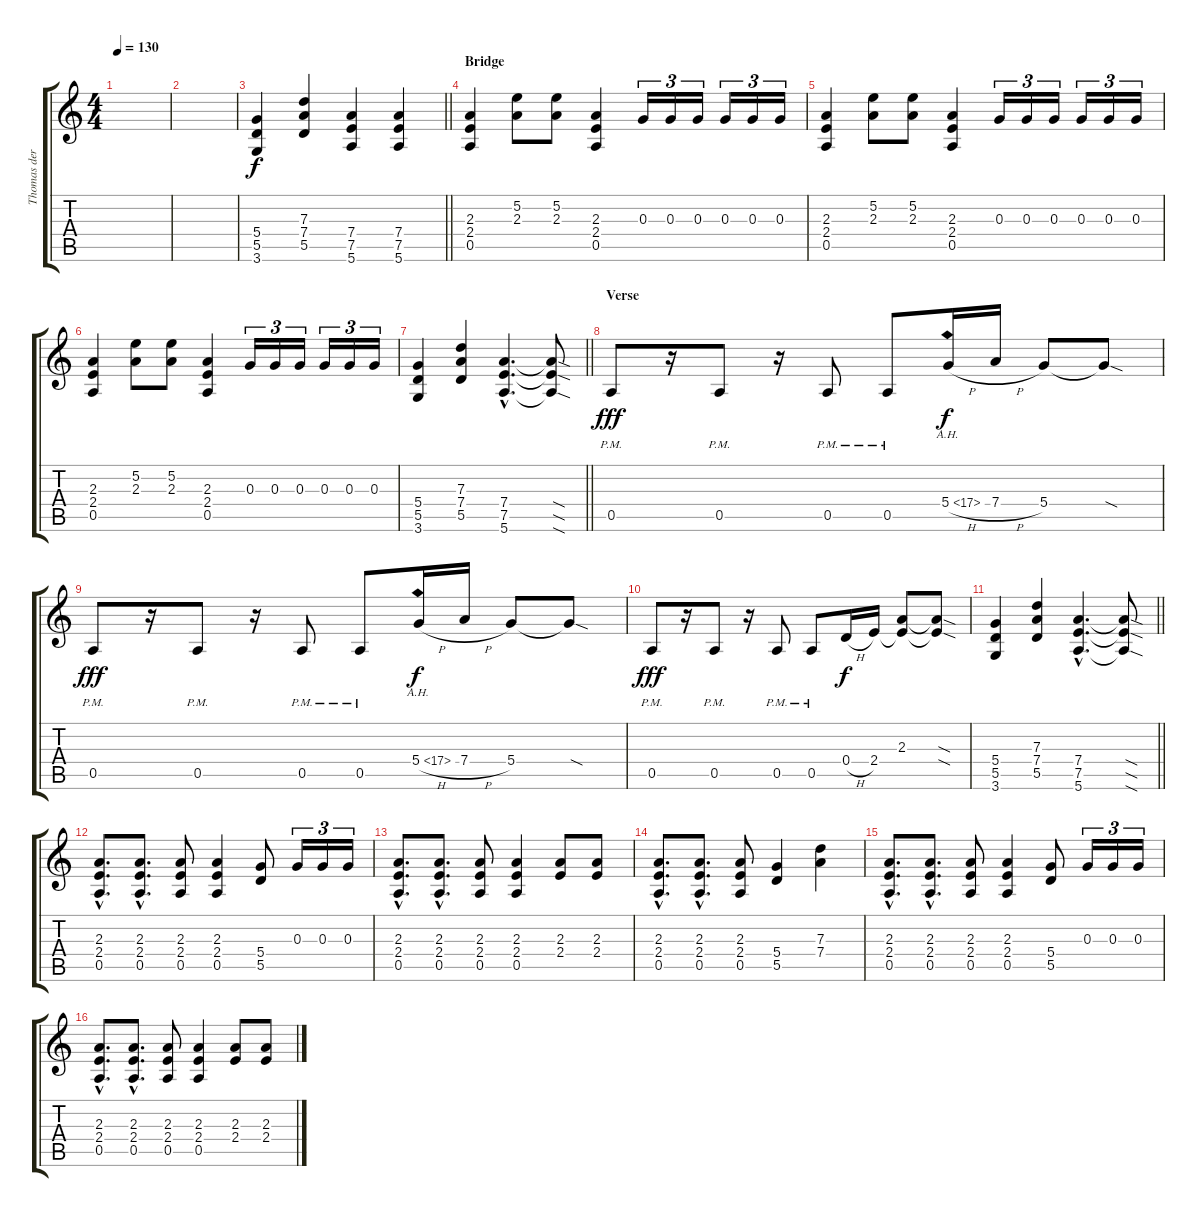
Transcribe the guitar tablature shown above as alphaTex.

\track ("Thomas der Münzer" "Thomas der") {instrument distortionguitar}
\staff {score tabs}
\tuning (E4 B3 G3 D3 A2 E2) {hide}
\ts (4 4)
\tempo 130
\clef g2
\ks c
|
|
\barLineRight lightlight
(5.4 5.5 3.6).4 (7.3 7.4 5.5).4 (7.4 7.5 5.6).4 (7.4 7.5 5.6).4 |
\section ("" "Bridge")
(2.3 2.4 0.5).4 (5.2 2.3).8 (5.2 2.3).8 (2.3 2.4 0.5).4 0.3.16{tu (3 2)} 0.3.16{tu (3 2)} 0.3.16{tu (3 2)} 0.3.16{tu (3 2)} 0.3.16{tu (3 2)} 0.3.16{tu (3 2)} |
(2.3 2.4 0.5).4 (5.2 2.3).8 (5.2 2.3).8 (2.3 2.4 0.5).4 0.3.16{tu (3 2)} 0.3.16{tu (3 2)} 0.3.16{tu (3 2)} 0.3.16{tu (3 2)} 0.3.16{tu (3 2)} 0.3.16{tu (3 2)} |
(2.3 2.4 0.5).4 (5.2 2.3).8 (5.2 2.3).8 (2.3 2.4 0.5).4 0.3.16{tu (3 2)} 0.3.16{tu (3 2)} 0.3.16{tu (3 2)} 0.3.16{tu (3 2)} 0.3.16{tu (3 2)} 0.3.16{tu (3 2)} |
\barLineRight lightlight
(5.4 5.5 3.6).4 (7.3 7.4 5.5).4 (7.4{hac} 7.5{hac} 5.6{hac}).4{d} (7.4{sod t} 7.5{sod t} 5.6{sod t}).8 |
\section ("" "Verse")
0.5{pm}.8{dy fff} r.16 0.5{pm}.8 r.16 0.5{pm}.8 0.5{pm}.8 5.4{ah 12 h}.16{dy f} 7.4{h}.16 5.4.8 5.4{sod t}.8 |
0.5{pm}.8{dy fff} r.16 0.5{pm}.8 r.16 0.5{pm}.8 0.5{pm}.8 5.4{ah 12 h}.16{dy f} 7.4{h}.16 5.4.8 5.4{sod t}.8 |
0.5{pm}.8{dy fff} r.16 0.5{pm}.8 r.16 0.5{pm}.8 0.5{pm}.8 0.4{h}.16{dy f} 2.4.16 (2.3 2.4{t}).8 (2.3{sod t} 2.4{sod t}).8 |
\barLineRight lightlight
(5.4 5.5 3.6).4 (7.3 7.4 5.5).4 (7.4{hac} 7.5{hac} 5.6{hac}).4{d} (7.4{sod t} 7.5{sod t} 5.6{sod t}).8 |
(2.3{hac} 2.4{hac} 0.5{hac}).8{d} (2.3{hac} 2.4{hac} 0.5{hac}).8{d} (2.3 2.4 0.5).8 (2.3 2.4 0.5).4 (5.4 5.5).8 0.3.16{tu (3 2)} 0.3.16{tu (3 2)} 0.3.16{tu (3 2)} |
(2.3{hac} 2.4{hac} 0.5{hac}).8{d} (2.3{hac} 2.4{hac} 0.5{hac}).8{d} (2.3 2.4 0.5).8 (2.3 2.4 0.5).4 (2.3 2.4).8 (2.3 2.4).8 |
(2.3{hac} 2.4{hac} 0.5{hac}).8{d} (2.3{hac} 2.4{hac} 0.5{hac}).8{d} (2.3 2.4 0.5).8 (5.4 5.5).4 (7.3 7.4).4 |
(2.3{hac} 2.4{hac} 0.5{hac}).8{d} (2.3{hac} 2.4{hac} 0.5{hac}).8{d} (2.3 2.4 0.5).8 (2.3 2.4 0.5).4 (5.4 5.5).8 0.3.16{tu (3 2)} 0.3.16{tu (3 2)} 0.3.16{tu (3 2)} |
(2.3{hac} 2.4{hac} 0.5{hac}).8{d} (2.3{hac} 2.4{hac} 0.5{hac}).8{d} (2.3 2.4 0.5).8 (2.3 2.4 0.5).4 (2.3 2.4).8 (2.3 2.4).8
